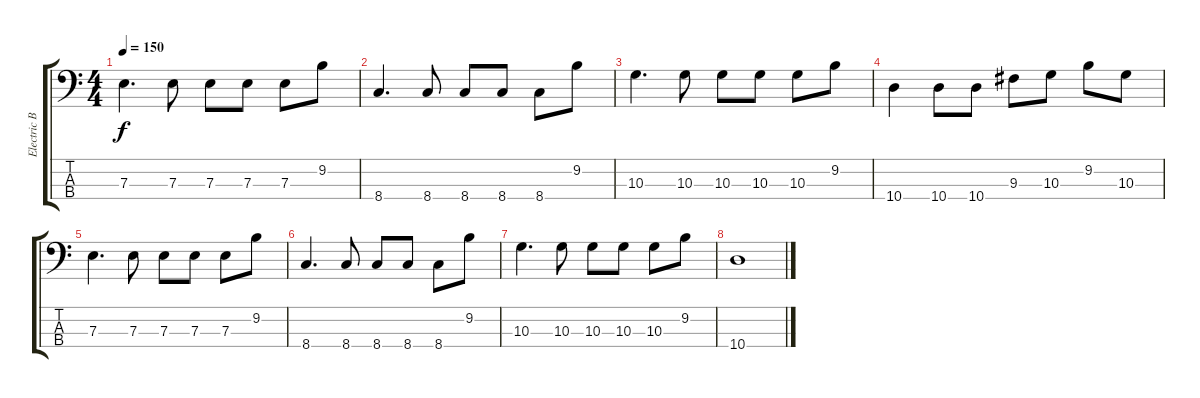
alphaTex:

\track ("Electric Bass" "Electric B") {instrument electricbassfinger}
\staff {score tabs}
\tuning (G2 D2 A1 E1) {hide}
\ts (4 4)
\tempo 150
\clef f4
\ks c
7.3.4{d dy f} 7.3.8 7.3.8 7.3.8 7.3.8 9.2.8 |
8.4.4{d} 8.4.8 8.4.8 8.4.8 8.4.8 9.2.8 |
10.3.4{d} 10.3.8 10.3.8 10.3.8 10.3.8 9.2.8 |
10.4.4 10.4.8 10.4.8 9.3.8 10.3.8 9.2.8 10.3.8 |
7.3.4{d} 7.3.8 7.3.8 7.3.8 7.3.8 9.2.8 |
8.4.4{d} 8.4.8 8.4.8 8.4.8 8.4.8 9.2.8 |
10.3.4{d} 10.3.8 10.3.8 10.3.8 10.3.8 9.2.8 |
10.4.1
